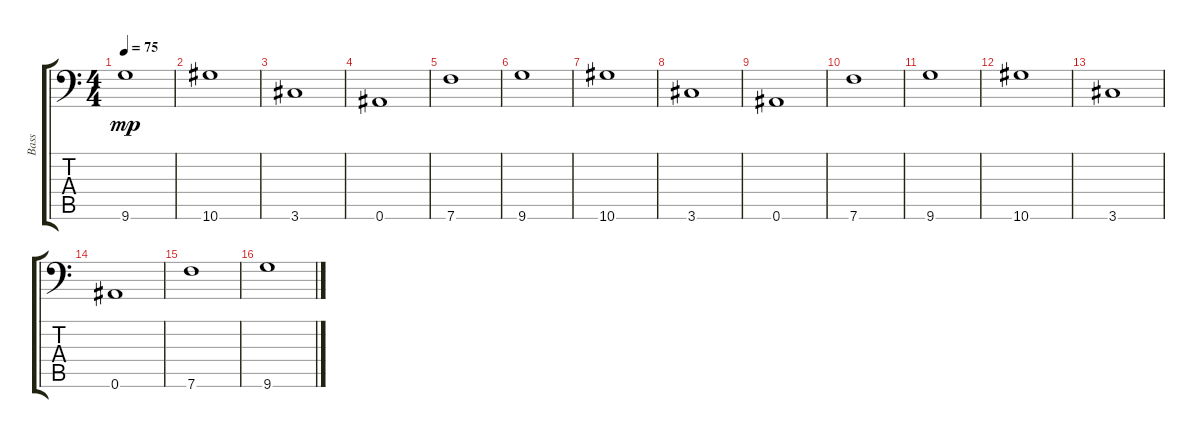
\track ("Bass" "Bass") {instrument electricbasspick}
\staff {score tabs}
\tuning (E4 B3 G3 D3 A2 Bb1) {hide}
\ts (4 4)
\tempo 75
\clef f4
\ks c
9.6.1{dy mp} |
10.6.1 |
3.6.1 |
0.6.1 |
7.6.1 |
9.6.1 |
10.6.1 |
3.6.1 |
0.6.1 |
7.6.1 |
9.6.1 |
10.6.1 |
3.6.1 |
0.6.1 |
7.6.1 |
9.6.1
